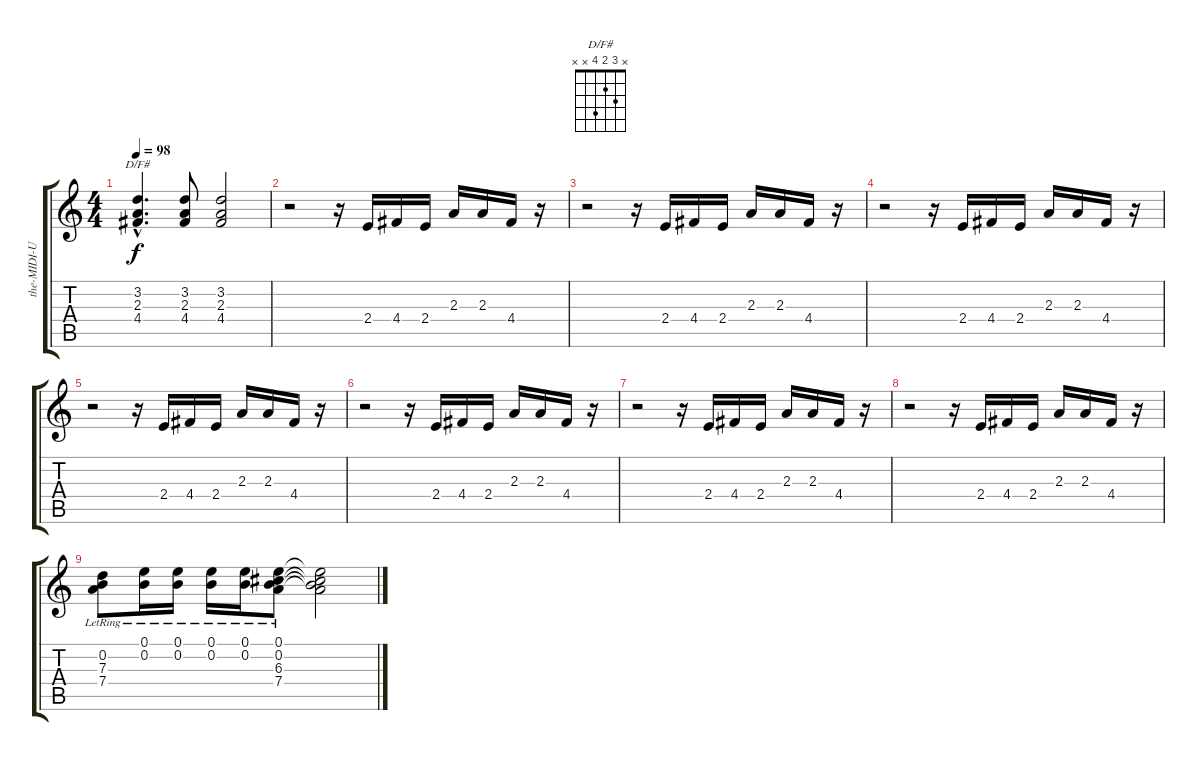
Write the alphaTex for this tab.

\track ("the-MIDI-Universe@" "the-MIDI-U") {instrument acousticguitarsteel}
\staff {score tabs}
\tuning (E4 B3 G3 D3 A2 E2) {hide}
\chord ("D/F#" x 3 2 4 x x)
\ts (4 4)
\tempo 98
\clef g2
\ks c
(3.2{hac} 2.3{hac} 4.4{hac}).4{d ch "D/F#" dy f} (3.2 2.3 4.4).8 (3.2 2.3 4.4).2 |
r.2 r.16 2.4.16 4.4.16 2.4.16 2.3.16 2.3.16 4.4.16 r.16 |
r.2 r.16 2.4.16 4.4.16 2.4.16 2.3.16 2.3.16 4.4.16 r.16 |
r.2 r.16 2.4.16 4.4.16 2.4.16 2.3.16 2.3.16 4.4.16 r.16 |
r.2 r.16 2.4.16 4.4.16 2.4.16 2.3.16 2.3.16 4.4.16 r.16 |
r.2 r.16 2.4.16 4.4.16 2.4.16 2.3.16 2.3.16 4.4.16 r.16 |
r.2 r.16 2.4.16 4.4.16 2.4.16 2.3.16 2.3.16 4.4.16 r.16 |
r.2 r.16 2.4.16 4.4.16 2.4.16 2.3.16 2.3.16 4.4.16 r.16 |
(0.2{lr} 7.3{lr} 7.4{lr}).8 (0.1{lr} 0.2{lr}).16 (0.1{lr} 0.2{lr}).16 (0.1{lr} 0.2{lr}).16 (0.1{lr} 0.2{lr}).16 (0.1{lr} 0.2{lr} 6.3{lr} 7.4{lr}).8 (0.1{t} 0.2{t} 6.3{t} 7.4{t}).2
